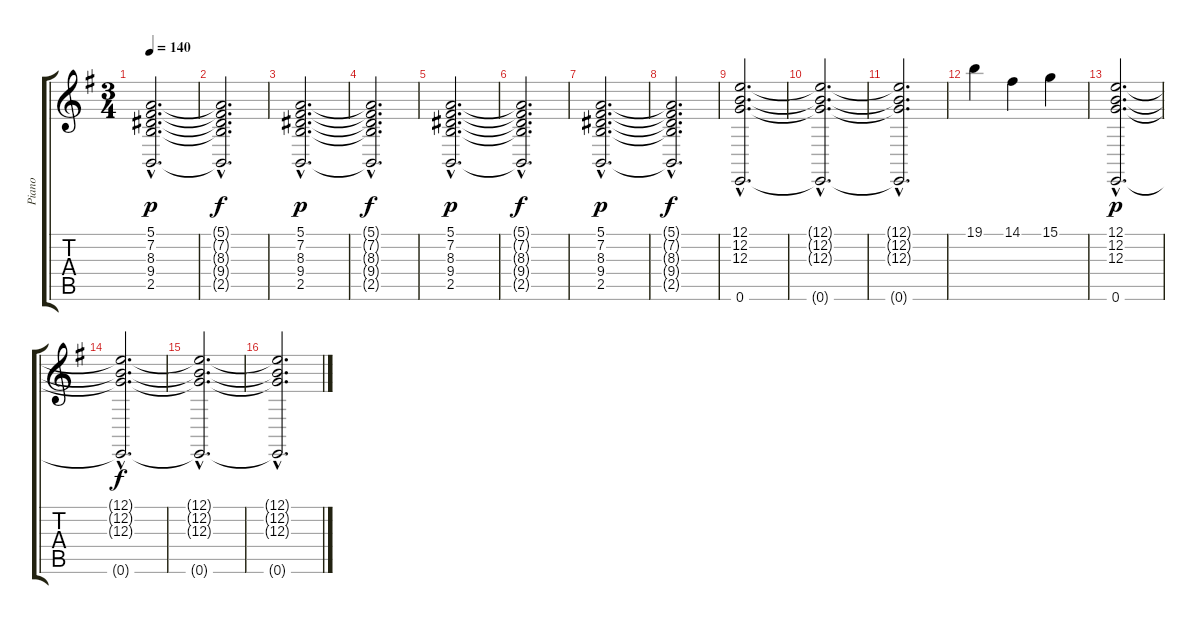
\track ("Piano" "Piano") {instrument acousticgrandpiano}
\staff {score tabs}
\tuning (E4 B3 G3 D3 A2 E2) {hide}
\ts (3 4)
\tempo 140
\clef g2
\ks g
(5.1{hac} 7.2{hac} 8.3{hac} 9.4{hac} 2.5{hac}).2{d dy p} |
(5.1{hac t} 7.2{hac t} 8.3{hac t} 9.4{hac t} 2.5{hac t}).2{d dy f} |
(5.1{hac} 7.2{hac} 8.3{hac} 9.4{hac} 2.5{hac}).2{d dy p} |
(5.1{hac t} 7.2{hac t} 8.3{hac t} 9.4{hac t} 2.5{hac t}).2{d dy f} |
(5.1{hac} 7.2{hac} 8.3{hac} 9.4{hac} 2.5{hac}).2{d dy p} |
(5.1{hac t} 7.2{hac t} 8.3{hac t} 9.4{hac t} 2.5{hac t}).2{d dy f} |
(5.1{hac} 7.2{hac} 8.3{hac} 9.4{hac} 2.5{hac}).2{d dy p} |
(5.1{hac t} 7.2{hac t} 8.3{hac t} 9.4{hac t} 2.5{hac t}).2{d dy f} |
(12.1{hac} 12.2{hac} 12.3{hac} 0.6{hac}).2{d} |
(12.1{hac t} 12.2{hac t} 12.3{hac t} 0.6{hac t}).2{d} |
(12.1{hac t} 12.2{hac t} 12.3{hac t} 0.6{hac t}).2{d} |
19.1.4 14.1.4 15.1.4 |
(12.1{hac} 12.2{hac} 12.3{hac} 0.6{hac}).2{d dy p} |
(12.1{hac t} 12.2{hac t} 12.3{hac t} 0.6{hac t}).2{d dy f} |
(12.1{hac t} 12.2{hac t} 12.3{hac t} 0.6{hac t}).2{d} |
(12.1{hac t} 12.2{hac t} 12.3{hac t} 0.6{hac t}).2{d}
